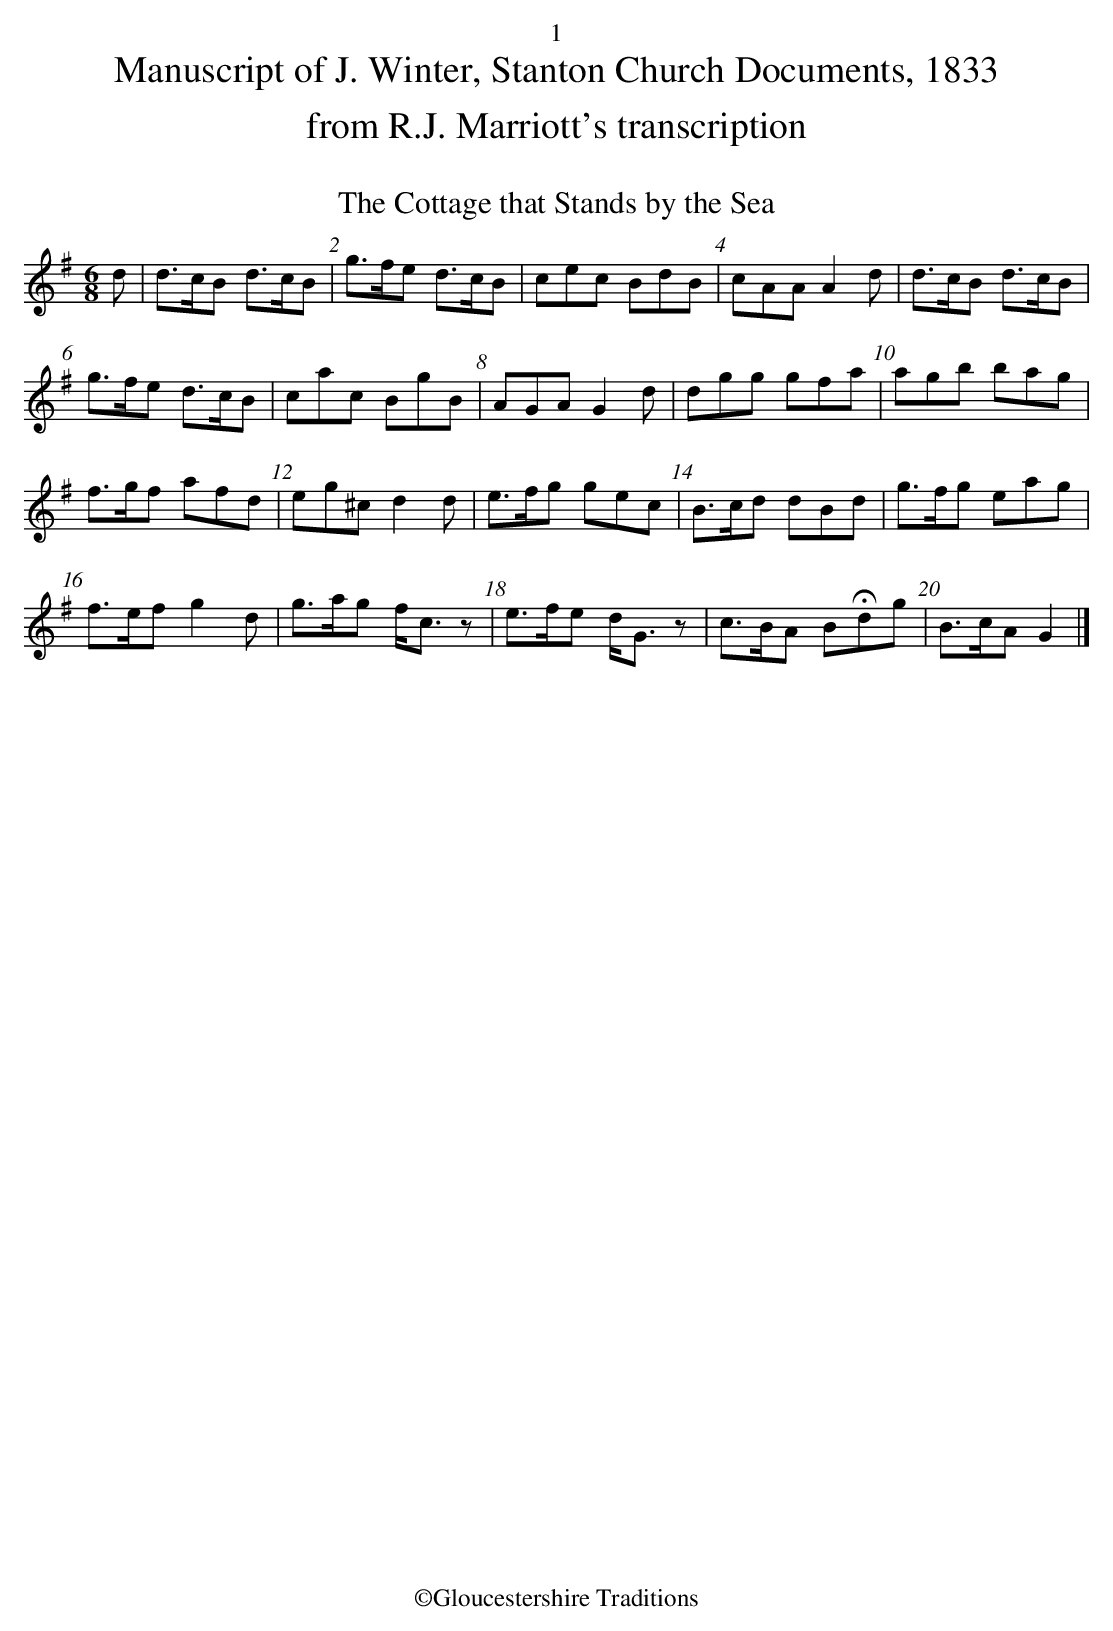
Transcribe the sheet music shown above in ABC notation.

X:1
T:Cottage that Stands by the Sea, The
M:6/8
L:1/8
K:G
d|d>cB d>cB|g>fe d>cB|cec BdB|cAA A2d|d>cB d>cB|
g>fe d>cB|cac BgB|AGA G2d|dgg gfa|agb bag|
f>gf afd|eg^c d2d|e>fg gec|B>cd dBd|g>fg eag|
f>ef g2d|g>ag f<cz|e>fe d<Gz|c>BA BHdg|B>cA G2|]
